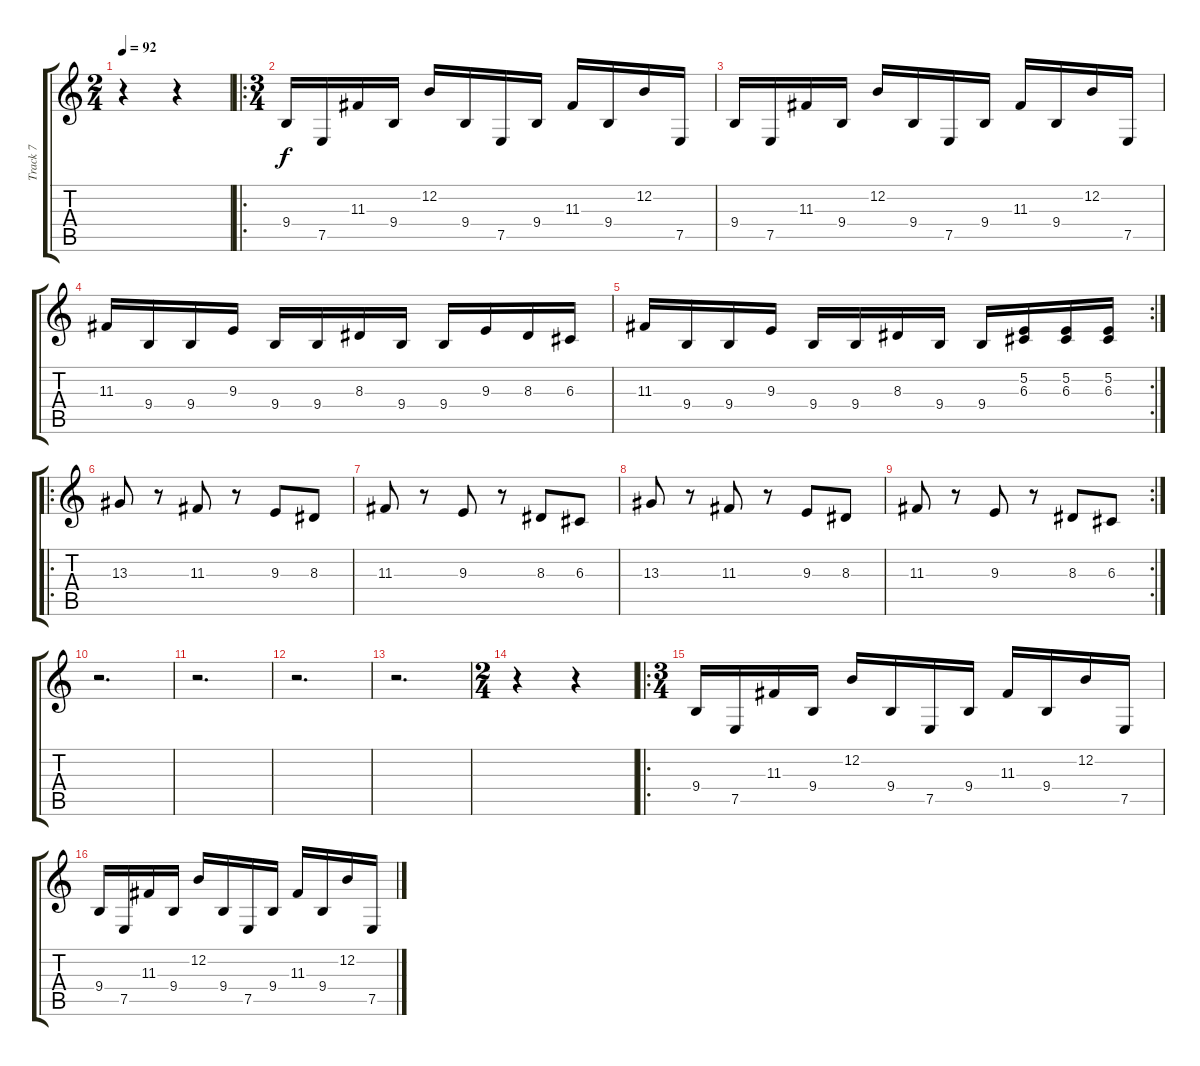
\track ("Track 7" "Track 7") {instrument lead1square}
\staff {score tabs}
\tuning (E4 B3 G3 D3 A2 E2) {hide}
\ts (2 4)
\tempo 92
\clef g2
\ks c
r.4{dy f} r.4 |
\ro
\ts (3 4)
9.4.16 7.5.16 11.3.16 9.4.16 12.2.16 9.4.16 7.5.16 9.4.16 11.3.16 9.4.16 12.2.16 7.5.16 |
9.4.16 7.5.16 11.3.16 9.4.16 12.2.16 9.4.16 7.5.16 9.4.16 11.3.16 9.4.16 12.2.16 7.5.16 |
11.3.16 9.4.16 9.4.16 9.3.16 9.4.16 9.4.16 8.3.16 9.4.16 9.4.16 9.3.16 8.3.16 6.3.16 |
\rc 2
11.3.16 9.4.16 9.4.16 9.3.16 9.4.16 9.4.16 8.3.16 9.4.16 9.4.16 (5.2 6.3).16 (5.2 6.3).16 (5.2 6.3).16 |
\ro
13.3.8 r.8 11.3.8 r.8 9.3.8 8.3.8 |
11.3.8 r.8 9.3.8 r.8 8.3.8 6.3.8 |
13.3.8 r.8 11.3.8 r.8 9.3.8 8.3.8 |
\rc 2
11.3.8 r.8 9.3.8 r.8 8.3.8 6.3.8 |
r.2{d} |
r.2{d} |
r.2{d} |
r.2{d} |
\ts (2 4)
r.4 r.4 |
\ro
\ts (3 4)
9.4.16 7.5.16 11.3.16 9.4.16 12.2.16 9.4.16 7.5.16 9.4.16 11.3.16 9.4.16 12.2.16 7.5.16 |
9.4.16 7.5.16 11.3.16 9.4.16 12.2.16 9.4.16 7.5.16 9.4.16 11.3.16 9.4.16 12.2.16 7.5.16
